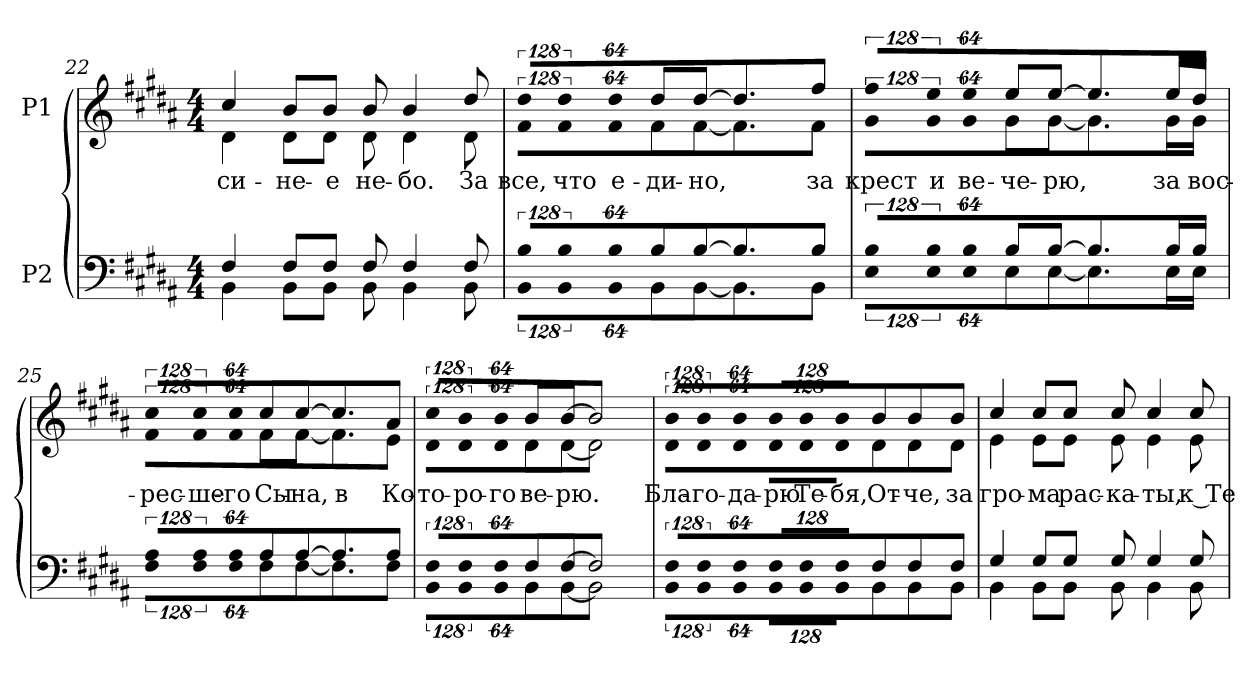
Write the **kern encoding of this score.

**kern	**kern	**text
*part2	*part1	*part1
*staff2	*staff1	*staff1
*I"P2	*I"P1	*
*clefF4	*clefG2	*
*k[f#c#g#d#a#]	*k[f#c#g#d#a#]	*
*B:	*B:	*
*M4/4	*M4/4	*
=22	=22	=22
*^	*^	*
!	!	!	!	!LO:LY:b:color=#000000
4F#i/	4BBi\	4cc#i/	4d#i\	си-
!	!	!	!	!LO:LY:b:color=#000000
8F#i/L	8BBi\L	8bi/L	8d#i\L	-не-
!	!	!	!	!LO:LY:b:color=#000000
8F#i/J	8BBi\J	8bi/J	8d#i\J	-е
!	!	!	!	!LO:LY:b:color=#000000
8F#i/	8BBi\	8bi/	8d#i\	не-
!	!	!	!	!LO:LY:b:color=#000000
4F#i/	4BBi\	4bi/	4d#i\	-бо.
!	!	!	!	!LO:LY:b:color=#000000
8F#i/	8BBi\	8dd#i/	8d#i\	За
=23	=23	=23	=23	=23
!LO:N:vis=8	!LO:N:vis=8	!LO:N:vis=8	!LO:N:vis=8	!
!	!	!	!	!LO:LY:b:color=#000000
1024%85Bi/L	1024%85BBi\L	1024%85dd#i/L	1024%85f#i\L	все,
!LO:N:vis=8	!LO:N:vis=8	!LO:N:vis=8	!LO:N:vis=8	!
!	!	!	!	!LO:LY:b:color=#000000
1024%85Bi/	1024%85BBi\	1024%85dd#i/	1024%85f#i\	что
!LO:N:vis=8	!LO:N:vis=8	!LO:N:vis=8	!LO:N:vis=8	!
!	!	!	!	!LO:LY:b:color=#000000
512%43Bi/J	512%43BBi\J	512%43dd#i/J	512%43f#i\J	е-
!	!	!	!	!LO:LY:b:color=#000000
8Bi/L	8BBi\L	8dd#i/L	8f#i\L	-ди-
!	!	!	!	!LO:LY:b:color=#000000
[8Bi/J	[8BBi\J	[8dd#i/J	[8f#i\J	-но,
4.Bi/]	4.BBi\]	4.dd#i/]	4.f#i\]	.
!	!	!	!	!LO:LY:b:color=#000000
8Bi/	8BBi\	8ff#i/	8f#i\	за
!!LO:LB:g=z	!!
=24	=24	=24	=24	=24
!LO:N:vis=8	!LO:N:vis=8	!LO:N:vis=8	!LO:N:vis=8	!
!	!	!	!	!LO:LY:b:color=#000000
1024%85Bi/L	1024%85Ei\L	1024%85ff#i/L	1024%85g#i\L	крест
!LO:N:vis=8	!LO:N:vis=8	!LO:N:vis=8	!LO:N:vis=8	!
!	!	!	!	!LO:LY:b:color=#000000
1024%85Bi/	1024%85Ei\	1024%85eei/	1024%85g#i\	и
!LO:N:vis=8	!LO:N:vis=8	!LO:N:vis=8	!LO:N:vis=8	!
!	!	!	!	!LO:LY:b:color=#000000
512%43Bi/J	512%43Ei\J	512%43eei/J	512%43g#i\J	ве-
!	!	!	!	!LO:LY:b:color=#000000
8Bi/L	8Ei\L	8eei/L	8g#i\L	-че-
!	!	!	!	!LO:LY:b:color=#000000
[8Bi/J	[8Ei\J	[8eei/J	[8g#i\J	-рю,
4.Bi/]	4.Ei\]	4.eei/]	4.g#i\]	.
!	!	!	!	!LO:LY:b:color=#000000
16Bi/LL	16Ei\LL	16eei/LL	16g#i\LL	за
!	!	!	!	!LO:LY:b:color=#000000
16Bi/JJ	16Ei\JJ	16dd#i/JJ	16g#i\JJ	вос-
=25	=25	=25	=25	=25
!LO:N:vis=8	!LO:N:vis=8	!LO:N:vis=8	!LO:N:vis=8	!
!	!	!	!	!LO:LY:b:color=#000000
1024%85A#i/L	1024%85F#i\L	1024%85cc#i/L	1024%85f#i\L	-рес-
!LO:N:vis=8	!LO:N:vis=8	!LO:N:vis=8	!LO:N:vis=8	!
!	!	!	!	!LO:LY:b:color=#000000
1024%85A#i/	1024%85F#i\	1024%85cc#i/	1024%85f#i\	-ше-
!LO:N:vis=8	!LO:N:vis=8	!LO:N:vis=8	!LO:N:vis=8	!
!	!	!	!	!LO:LY:b:color=#000000
512%43A#i/J	512%43F#i\J	512%43cc#i/J	512%43f#i\J	-го
!	!	!	!	!LO:LY:b:color=#000000
8A#i/L	8F#i\L	8cc#i/L	8f#i\L	Сы-
!	!	!	!	!LO:LY:b:color=#000000
[8A#i/J	[8F#i\J	[8cc#i/J	[8f#i\J	-на,
!	!	!	!	!LO:LY:b:color=#000000
4.A#i/]	4.F#i\]	4.cc#i/]	4.f#i\]	в
!	!	!	!	!LO:LY:b:color=#000000
8A#i/	8F#i\	8a#i/	8ei\	Ко-
=26	=26	=26	=26	=26
!LO:N:vis=8	!LO:N:vis=8	!LO:N:vis=8	!LO:N:vis=8	!
!	!	!	!	!LO:LY:b:color=#000000
1024%85F#i/L	1024%85BBi\L	1024%85cc#i/L	1024%85d#i\L	-то-
!LO:N:vis=8	!LO:N:vis=8	!LO:N:vis=8	!LO:N:vis=8	!
!	!	!	!	!LO:LY:b:color=#000000
1024%85F#i/	1024%85BBi\	1024%85bi/	1024%85d#i\	-ро-
!LO:N:vis=8	!LO:N:vis=8	!LO:N:vis=8	!LO:N:vis=8	!
!	!	!	!	!LO:LY:b:color=#000000
512%43F#i/J	512%43BBi\J	512%43bi/J	512%43d#i\J	-го
!	!	!	!	!LO:LY:b:color=#000000
8F#i/L	8BBi\L	8bi/L	8d#i\L	ве-
!	!	!	!	!LO:LY:b:color=#000000
[8F#i/J	[8BBi\J	[8bi/J	[8d#i\J	-рю.
2F#i/]	2BBi\]	2bi/]	2d#i\]	.
!!LO:PB:g=z	!!
=27	=27	=27	=27	=27
!LO:N:vis=8	!LO:N:vis=8	!LO:N:vis=8	!LO:N:vis=8	!
!	!	!	!	!LO:LY:b:color=#000000
1024%85F#i/L	1024%85BBi\L	1024%85bi/L	1024%85d#i\L	Бла-
!LO:N:vis=8	!LO:N:vis=8	!LO:N:vis=8	!LO:N:vis=8	!
!	!	!	!	!LO:LY:b:color=#000000
1024%85F#i/	1024%85BBi\	1024%85bi/	1024%85d#i\	-го-
!LO:N:vis=8	!LO:N:vis=8	!LO:N:vis=8	!LO:N:vis=8	!
!	!	!	!	!LO:LY:b:color=#000000
512%43F#i/J	512%43BBi\J	512%43bi/J	512%43d#i\J	-да-
!LO:N:vis=8	!LO:N:vis=8	!LO:N:vis=8	!LO:N:vis=8	!
!	!	!	!	!LO:LY:b:color=#000000
1024%85F#i/L	1024%85BBi\L	1024%85bi/L	1024%85d#i\L	-рю
!LO:N:vis=8	!LO:N:vis=8	!LO:N:vis=8	!LO:N:vis=8	!
!	!	!	!	!LO:LY:b:color=#000000
1024%85F#i/	1024%85BBi\	1024%85bi/	1024%85d#i\	Те-
!LO:N:vis=8	!LO:N:vis=8	!LO:N:vis=8	!LO:N:vis=8	!
!	!	!	!	!LO:LY:b:color=#000000
512%43F#i/J	512%43BBi\J	512%43bi/J	512%43d#i\J	-бя,
!	!	!	!	!LO:LY:b:color=#000000
8F#i/	8BBi\	8bi/	8d#i\	От-
!	!	!	!	!LO:LY:b:color=#000000
4F#i/	4BBi\	4bi/	4d#i\	-че,
!	!	!	!	!LO:LY:b:color=#000000
8F#i/	8BBi\	8bi/	8d#i\	за
=28	=28	=28	=28	=28
!	!	!	!	!LO:LY:b:color=#000000
4G#i/	4BBi\	4cc#i/	4ei\	гро-
!	!	!	!	!LO:LY:b:color=#000000
8G#i/L	8BBi\L	8cc#i/L	8ei\L	-ма
!	!	!	!	!LO:LY:b:color=#000000
8G#i/J	8BBi\J	8cc#i/J	8ei\J	рас-
!	!	!	!	!LO:LY:b:color=#000000
8G#i/	8BBi\	8cc#i/	8ei\	-ка-
!	!	!	!	!LO:LY:b:color=#000000
4G#i/	4BBi\	4cc#i/	4ei\	-ты,
!	!	!	!	!LO:LY:b:color=#000000
8G#i/	8BBi\	8cc#i/	8ei\	к Те-
*v	*v	*	*	*
*	*v	*v	*
=	=	=
*-	*-	*-
